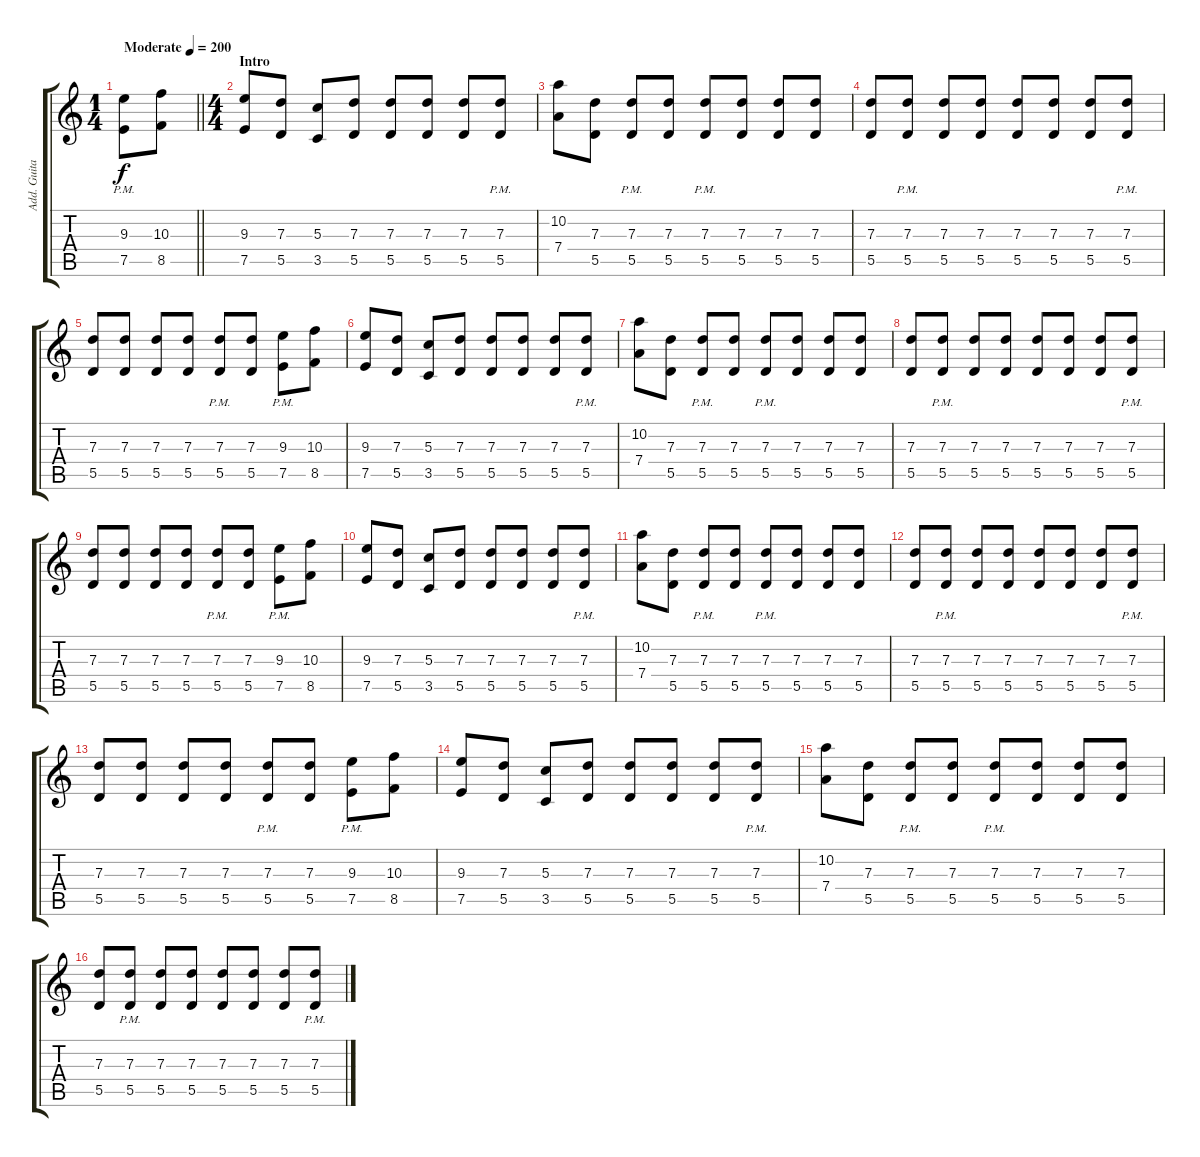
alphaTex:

\track ("Add. Guitar 1" "Add. Guita") {instrument distortionguitar}
\staff {score tabs}
\tuning (E4 B3 G3 D3 A2 D2) {hide}
\ts (1 4)
\tempo (200 "Moderate")
\clef g2
\barLineRight lightlight
\ks c
(9.3{pm} 7.5{pm}).8{dy f instrument distortionguitar} (10.3 8.5).8 |
\ts (4 4)
\section ("" "Intro")
(9.3 7.5).8 (7.3 5.5).8 (5.3 3.5).8 (7.3 5.5).8 (7.3 5.5).8 (7.3 5.5).8 (7.3 5.5).8 (7.3{pm} 5.5{pm}).8 |
(10.2 7.4).8 (7.3 5.5).8 (7.3{pm} 5.5{pm}).8 (7.3 5.5).8 (7.3{pm} 5.5{pm}).8 (7.3 5.5).8 (7.3 5.5).8 (7.3 5.5).8 |
(7.3 5.5).8 (7.3{pm} 5.5{pm}).8 (7.3 5.5).8 (7.3 5.5).8 (7.3 5.5).8 (7.3 5.5).8 (7.3 5.5).8 (7.3{pm} 5.5{pm}).8 |
(7.3 5.5).8 (7.3 5.5).8 (7.3 5.5).8 (7.3 5.5).8 (7.3{pm} 5.5{pm}).8 (7.3 5.5).8 (9.3{pm} 7.5{pm}).8 (10.3 8.5).8 |
(9.3 7.5).8 (7.3 5.5).8 (5.3 3.5).8 (7.3 5.5).8 (7.3 5.5).8 (7.3 5.5).8 (7.3 5.5).8 (7.3{pm} 5.5{pm}).8 |
(10.2 7.4).8 (7.3 5.5).8 (7.3{pm} 5.5{pm}).8 (7.3 5.5).8 (7.3{pm} 5.5{pm}).8 (7.3 5.5).8 (7.3 5.5).8 (7.3 5.5).8 |
(7.3 5.5).8 (7.3{pm} 5.5{pm}).8 (7.3 5.5).8 (7.3 5.5).8 (7.3 5.5).8 (7.3 5.5).8 (7.3 5.5).8 (7.3{pm} 5.5{pm}).8 |
(7.3 5.5).8 (7.3 5.5).8 (7.3 5.5).8 (7.3 5.5).8 (7.3{pm} 5.5{pm}).8 (7.3 5.5).8 (9.3{pm} 7.5{pm}).8 (10.3 8.5).8 |
(9.3 7.5).8 (7.3 5.5).8 (5.3 3.5).8 (7.3 5.5).8 (7.3 5.5).8 (7.3 5.5).8 (7.3 5.5).8 (7.3{pm} 5.5{pm}).8 |
(10.2 7.4).8 (7.3 5.5).8 (7.3{pm} 5.5{pm}).8 (7.3 5.5).8 (7.3{pm} 5.5{pm}).8 (7.3 5.5).8 (7.3 5.5).8 (7.3 5.5).8 |
(7.3 5.5).8 (7.3{pm} 5.5{pm}).8 (7.3 5.5).8 (7.3 5.5).8 (7.3 5.5).8 (7.3 5.5).8 (7.3 5.5).8 (7.3{pm} 5.5{pm}).8 |
(7.3 5.5).8 (7.3 5.5).8 (7.3 5.5).8 (7.3 5.5).8 (7.3{pm} 5.5{pm}).8 (7.3 5.5).8 (9.3{pm} 7.5{pm}).8 (10.3 8.5).8 |
(9.3 7.5).8 (7.3 5.5).8 (5.3 3.5).8 (7.3 5.5).8 (7.3 5.5).8 (7.3 5.5).8 (7.3 5.5).8 (7.3{pm} 5.5{pm}).8 |
(10.2 7.4).8 (7.3 5.5).8 (7.3{pm} 5.5{pm}).8 (7.3 5.5).8 (7.3{pm} 5.5{pm}).8 (7.3 5.5).8 (7.3 5.5).8 (7.3 5.5).8 |
(7.3 5.5).8 (7.3{pm} 5.5{pm}).8 (7.3 5.5).8 (7.3 5.5).8 (7.3 5.5).8 (7.3 5.5).8 (7.3 5.5).8 (7.3{pm} 5.5{pm}).8
